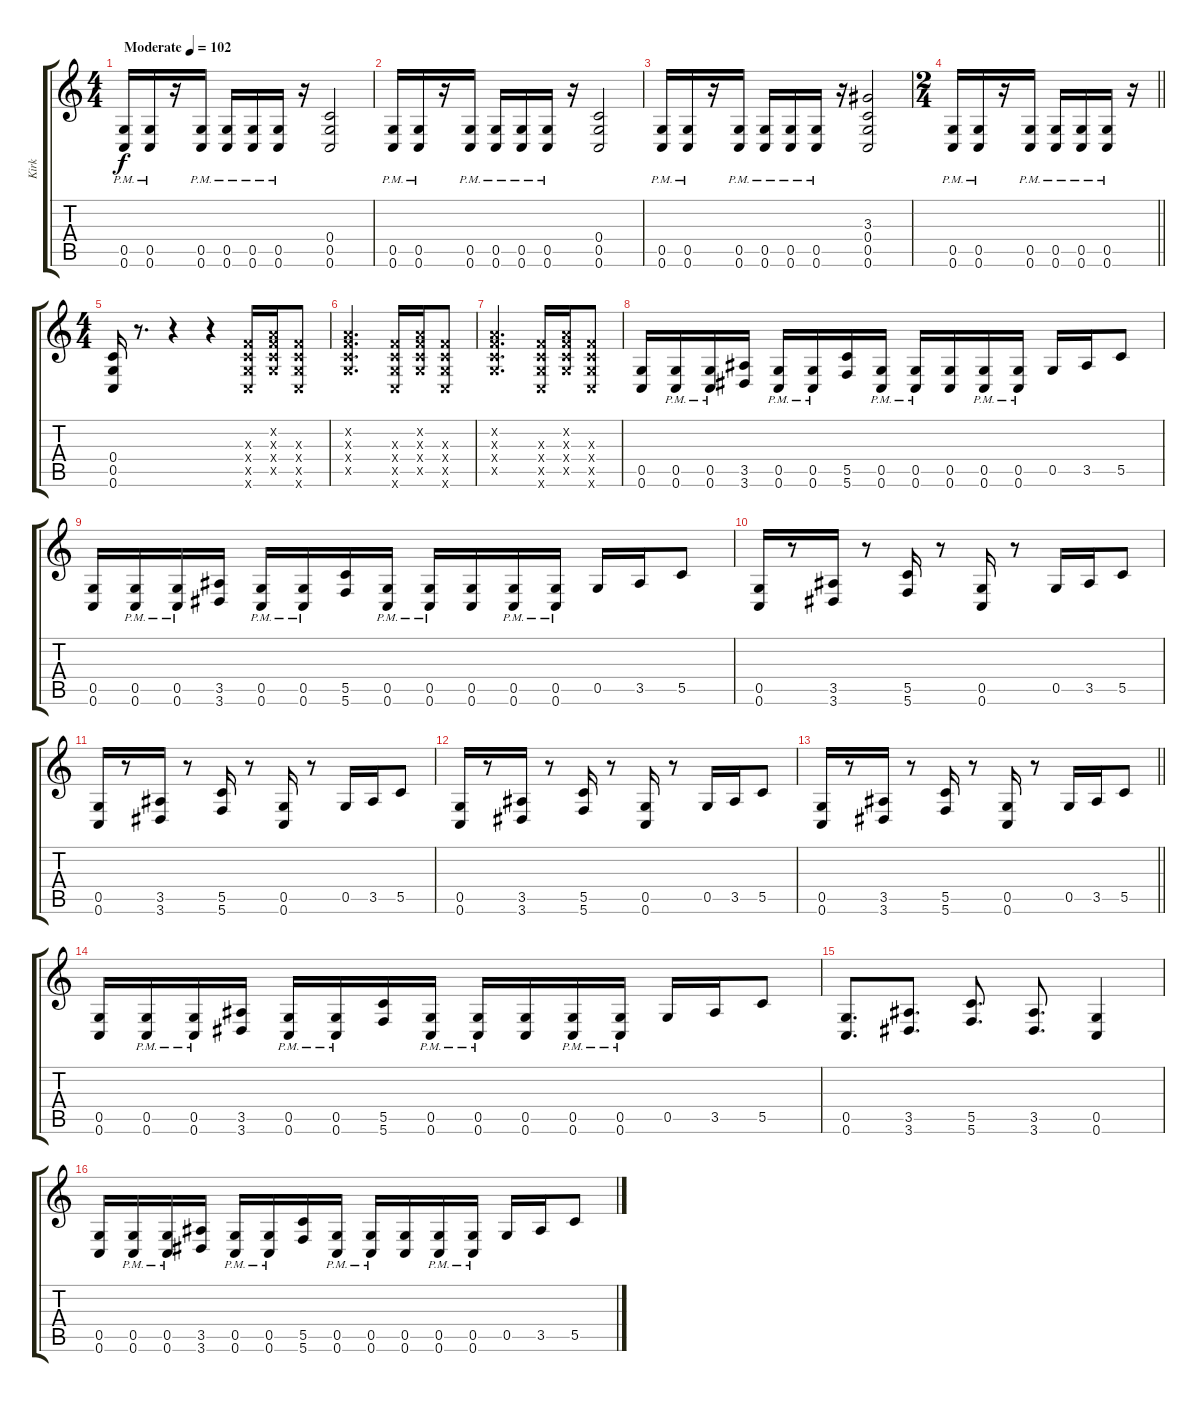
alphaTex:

\track ("Kirk" "Kirk") {instrument distortionguitar}
\staff {score tabs}
\tuning (D4 A3 F3 C3 G2 C2) {hide}
\ts (4 4)
\tempo (102 "Moderate")
\clef g2
\ks c
(0.5{pm} 0.6{pm}).16{dy f instrument distortionguitar} (0.5{pm} 0.6{pm}).16 r.16 (0.5{pm} 0.6).16 (0.5{pm} 0.6{pm}).16 (0.5{pm} 0.6{pm}).16 (0.5{pm} 0.6{pm}).16 r.16 (0.4 0.5 0.6).2 |
(0.5{pm} 0.6{pm}).16 (0.5{pm} 0.6{pm}).16 r.16 (0.5{pm} 0.6).16 (0.5{pm} 0.6{pm}).16 (0.5{pm} 0.6{pm}).16 (0.5{pm} 0.6{pm}).16 r.16 (0.4 0.5 0.6).2 |
(0.5{pm} 0.6{pm}).16 (0.5{pm} 0.6{pm}).16 r.16 (0.5{pm} 0.6).16 (0.5{pm} 0.6{pm}).16 (0.5{pm} 0.6{pm}).16 (0.5{pm} 0.6{pm}).16 r.16 (3.3 0.4 0.5 0.6).2 |
\ts (2 4)
\barLineRight lightlight
(0.5{pm} 0.6{pm}).16 (0.5{pm} 0.6{pm}).16 r.16 (0.5{pm} 0.6).16 (0.5{pm} 0.6{pm}).16 (0.5{pm} 0.6{pm}).16 (0.5{pm} 0.6{pm}).16 r.16 |
\ts (4 4)
\section ("" "")
(0.4 0.5 0.6).16 r.8{d} r.4 r.4 (0.3{x} 0.4{x} 0.5{x} 0.6{x}).16 (0.2{x} 0.3{x} 0.4{x} 0.5{x}).16 (0.3{x} 0.4{x} 0.5{x} 0.6{x}).8 |
(0.2{x} 0.3{x} 0.4{x} 0.5{x}).2{d} (0.3{x} 0.4{x} 0.5{x} 0.6{x}).16 (0.2{x} 0.3{x} 0.4{x} 0.5{x}).16 (0.3{x} 0.4{x} 0.5{x} 0.6{x}).8 |
(0.2{x} 0.3{x} 0.4{x} 0.5{x}).2{d} (0.3{x} 0.4{x} 0.5{x} 0.6{x}).16 (0.2{x} 0.3{x} 0.4{x} 0.5{x}).16 (0.3{x} 0.4{x} 0.5{x} 0.6{x}).8 |
(0.5 0.6).16 (0.5{pm} 0.6{pm}).16 (0.5{pm} 0.6{pm}).16 (3.5 3.6).16 (0.5{pm} 0.6{pm}).16 (0.5{pm} 0.6{pm}).16 (5.5 5.6).16 (0.5{pm} 0.6{pm}).16 (0.5{pm} 0.6{pm}).16 (0.5 0.6).16 (0.5{pm} 0.6{pm}).16 (0.5{pm} 0.6{pm}).16 0.5.16 3.5.16 5.5.8 |
(0.5 0.6).16 (0.5{pm} 0.6{pm}).16 (0.5{pm} 0.6{pm}).16 (3.5 3.6).16 (0.5{pm} 0.6{pm}).16 (0.5{pm} 0.6{pm}).16 (5.5 5.6).16 (0.5{pm} 0.6{pm}).16 (0.5{pm} 0.6{pm}).16 (0.5 0.6).16 (0.5{pm} 0.6{pm}).16 (0.5{pm} 0.6{pm}).16 0.5.16 3.5.16 5.5.8 |
(0.5 0.6).16 r.8 (3.5 3.6).16 r.8 (5.5 5.6).16 r.8 (0.5 0.6).16 r.8 0.5.16 3.5.16 5.5.8 |
(0.5 0.6).16 r.8 (3.5 3.6).16 r.8 (5.5 5.6).16 r.8 (0.5 0.6).16 r.8 0.5.16 3.5.16 5.5.8 |
(0.5 0.6).16 r.8 (3.5 3.6).16 r.8 (5.5 5.6).16 r.8 (0.5 0.6).16 r.8 0.5.16 3.5.16 5.5.8 |
\barLineRight lightlight
(0.5 0.6).16 r.8 (3.5 3.6).16 r.8 (5.5 5.6).16 r.8 (0.5 0.6).16 r.8 0.5.16 3.5.16 5.5.8 |
\section ("" "")
(0.5 0.6).16 (0.5{pm} 0.6{pm}).16 (0.5{pm} 0.6{pm}).16 (3.5 3.6).16 (0.5{pm} 0.6{pm}).16 (0.5{pm} 0.6{pm}).16 (5.5 5.6).16 (0.5{pm} 0.6{pm}).16 (0.5{pm} 0.6{pm}).16 (0.5 0.6).16 (0.5{pm} 0.6{pm}).16 (0.5{pm} 0.6{pm}).16 0.5.16 3.5.16 5.5.8 |
(0.5 0.6).8{d} (3.5 3.6).8{d} (5.5 5.6).8{d} (3.5 3.6).8{d} (0.5 0.6).4 |
(0.5 0.6).16 (0.5{pm} 0.6{pm}).16 (0.5{pm} 0.6{pm}).16 (3.5 3.6).16 (0.5{pm} 0.6{pm}).16 (0.5{pm} 0.6{pm}).16 (5.5 5.6).16 (0.5{pm} 0.6{pm}).16 (0.5{pm} 0.6{pm}).16 (0.5 0.6).16 (0.5{pm} 0.6{pm}).16 (0.5{pm} 0.6{pm}).16 0.5.16 3.5.16 5.5.8
